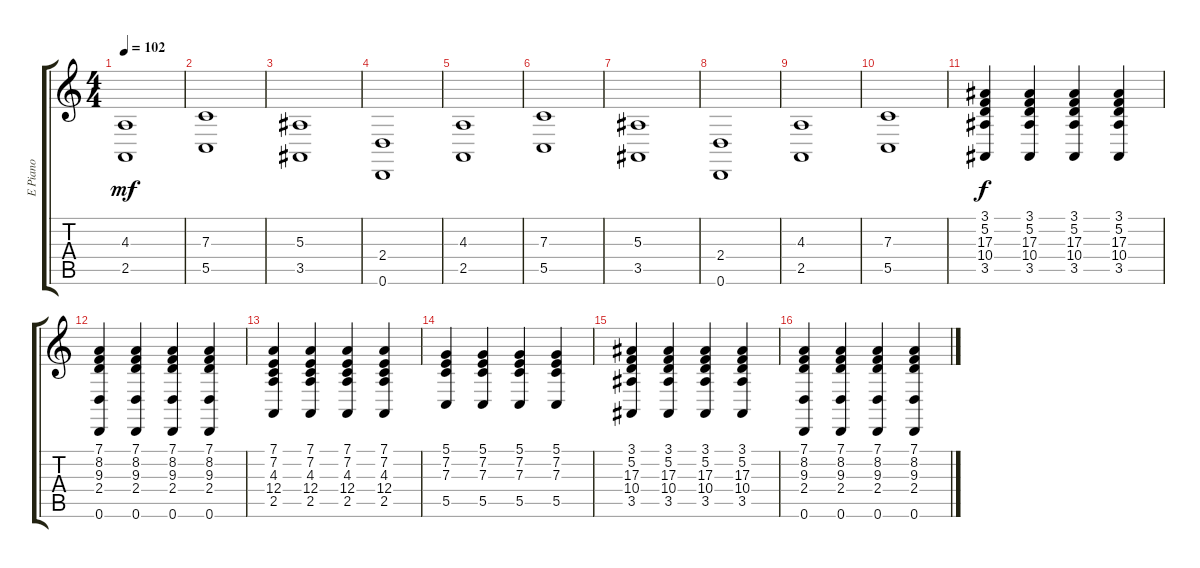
\track ("E Piano" "E Piano") {instrument electricpiano1}
\staff {score tabs}
\tuning (D4 A3 F3 C3 G2 D2) {hide}
\ts (4 4)
\tempo 102
\clef g2
\ks c
(4.3 2.5).1{dy mf} |
(7.3 5.5).1 |
(5.3 3.5).1 |
(2.4 0.6).1 |
(4.3 2.5).1 |
(7.3 5.5).1 |
(5.3 3.5).1 |
(2.4 0.6).1 |
(4.3 2.5).1 |
(7.3 5.5).1 |
(3.1 5.2 17.3 10.4 3.5).4{dy f} (3.1 5.2 17.3 10.4 3.5).4 (3.1 5.2 17.3 10.4 3.5).4 (3.1 5.2 17.3 10.4 3.5).4 |
(7.1 8.2 9.3 2.4 0.6).4 (7.1 8.2 9.3 2.4 0.6).4 (7.1 8.2 9.3 2.4 0.6).4 (7.1 8.2 9.3 2.4 0.6).4 |
(7.1 7.2 4.3 12.4 2.5).4 (7.1 7.2 4.3 12.4 2.5).4 (7.1 7.2 4.3 12.4 2.5).4 (7.1 7.2 4.3 12.4 2.5).4 |
(5.1 7.2 7.3 5.5).4 (5.1 7.2 7.3 5.5).4 (5.1 7.2 7.3 5.5).4 (5.1 7.2 7.3 5.5).4 |
(3.1 5.2 17.3 10.4 3.5).4 (3.1 5.2 17.3 10.4 3.5).4 (3.1 5.2 17.3 10.4 3.5).4 (3.1 5.2 17.3 10.4 3.5).4 |
(7.1 8.2 9.3 2.4 0.6).4 (7.1 8.2 9.3 2.4 0.6).4 (7.1 8.2 9.3 2.4 0.6).4 (7.1 8.2 9.3 2.4 0.6).4
